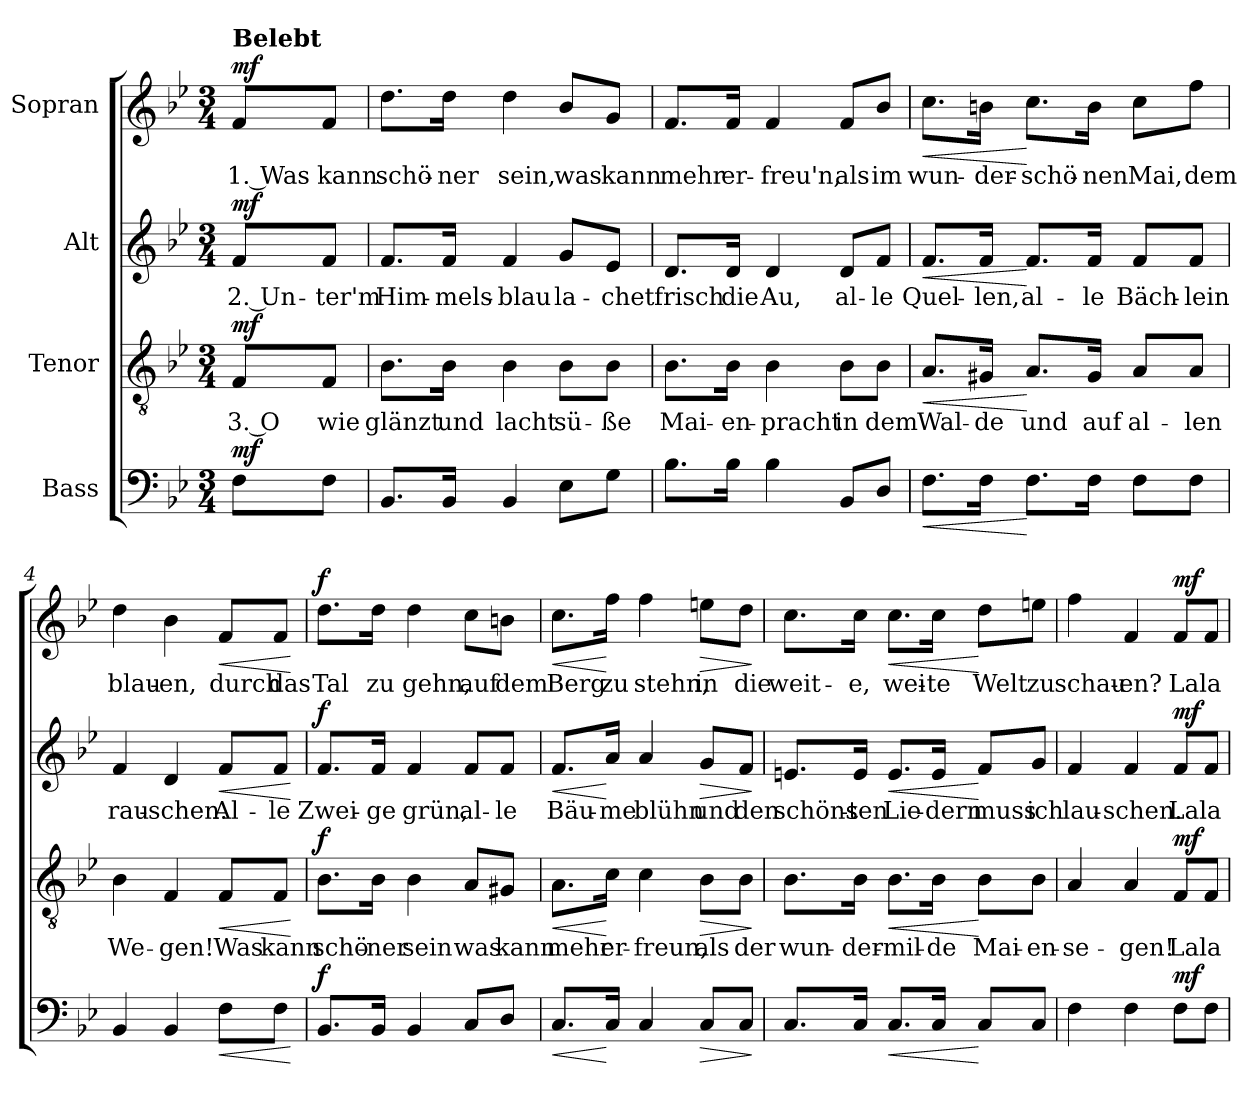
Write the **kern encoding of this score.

**kern	**dynam	**kern	**text	**dynam	**kern	**text	**dynam	**kern	**text	**dynam
*part4	*part4	*part3	*part3	*part3	*part2	*part2	*part2	*part1	*part1	*part1
*staff4	*staff4	*staff3	*staff3	*staff3	*staff2	*staff2	*staff2	*staff1	*staff1	*staff1
*I"Bass	*	*I"Tenor	*	*	*I"Alt	*	*	*I"Sopran	*	*
*clefF4	*	*clefGv2	*	*	*clefG2	*	*	*clefG2	*	*
*k[b-e-]	*	*k[b-e-]	*	*	*k[b-e-]	*	*	*k[b-e-]	*	*
*M3/4	*	*M3/4	*	*	*M3/4	*	*	*M3/4	*	*
=	=	=	=	=	=	=	=	=	=	=
!	!	!	!	!	!	!	!	!LO:TX:a:B:t=Belebt	!	!
!	!LO:DY:a	!	!LO:LY:b	!LO:DY:a	!	!LO:LY:b	!LO:DY:a	!	!LO:LY:b	!LO:DY:a
8F\L	mf	8F/L	3. O	mf	8f/L	2. Un-	mf	8f/L	1. Was	mf
!	!	!	!LO:LY:b	!	!	!LO:LY:b	!	!	!LO:LY:b	!
8F\J	.	8F/J	wie	.	8f/J	-ter'm	.	8f/J	kann	.
=1	=1	=1	=1	=1	=1	=1	=1	=1	=1	=1
!	!	!	!LO:LY:b	!	!	!LO:LY:b	!	!	!LO:LY:b	!
8.BB-/L	.	8.B-\L	glänzt	.	8.f/L	Him-	.	8.dd\L	schö-	.
!	!	!	!LO:LY:b	!	!	!LO:LY:b	!	!	!LO:LY:b	!
16BB-/Jk	.	16B-\Jk	und	.	16f/Jk	-mels-	.	16dd\Jk	-ner	.
!	!	!	!LO:LY:b	!	!	!LO:LY:b	!	!	!LO:LY:b	!
4BB-/	.	4B-\	lacht	.	4f/	-blau	.	4dd\	sein,	.
!	!	!	!LO:LY:b	!	!	!LO:LY:b	!	!	!LO:LY:b	!
8E-\L	.	8B-\L	sü-	.	8g/L	la-	.	8b-/L	was	.
!	!	!	!LO:LY:b	!	!	!LO:LY:b	!	!	!LO:LY:b	!
8G\J	.	8B-\J	-ße	.	8e-/J	-chet	.	8g/J	kann	.
=2	=2	=2	=2	=2	=2	=2	=2	=2	=2	=2
!	!	!	!LO:LY:b	!	!	!LO:LY:b	!	!	!LO:LY:b	!
8.B-\L	.	8.B-\L	Mai-	.	8.d/L	frisch	.	8.f/L	mehr	.
!	!	!	!LO:LY:b	!	!	!LO:LY:b	!	!	!LO:LY:b	!
16B-\Jk	.	16B-\Jk	-en-	.	16d/Jk	die	.	16f/Jk	er-	.
!	!	!	!LO:LY:b	!	!	!LO:LY:b	!	!	!LO:LY:b	!
4B-\	.	4B-\	-pracht	.	4d/	Au,	.	4f/	-freu'n,	.
!	!	!	!LO:LY:b	!	!	!LO:LY:b	!	!	!LO:LY:b	!
8BB-/L	.	8B-\L	in	.	8d/L	al-	.	8f/L	als	.
!	!	!	!LO:LY:b	!	!	!LO:LY:b	!	!	!LO:LY:b	!
8D/J	.	8B-\J	dem	.	8f/J	-le	.	8b-/J	im	.
!!LO:LB:g=z
=3	=3	=3	=3	=3	=3	=3	=3	=3	=3	=3
!	!LO:HP:b	!	!LO:LY:b	!LO:HP:b	!	!LO:LY:b	!LO:HP:b	!	!LO:LY:b	!LO:HP:b
8.F\L	<	8.A/L	Wal-	<	8.f/L	Quel-	<	8.cc\L	wun-	<
!	!	!	!LO:LY:b	!	!	!LO:LY:b	!	!	!LO:LY:b	!
16F\Jk	.	16G#X/Jk	-de	.	16f/Jk	-len,	.	16bn\Jk	-der-	.
!	!	!	!LO:LY:b	!	!	!LO:LY:b	!	!	!LO:LY:b	!
8.F\L	[	8.A/L	und	[	8.f/L	al-	[	8.cc\L	-schö-	[
!	!	!	!LO:LY:b	!	!	!LO:LY:b	!	!	!LO:LY:b	!
16F\Jk	.	16G#/Jk	auf	.	16f/Jk	-le	.	16b\Jk	-nen	.
!	!	!	!LO:LY:b	!	!	!LO:LY:b	!	!	!LO:LY:b	!
8F\L	.	8A/L	al-	.	8f/L	Bäch-	.	8cc\L	Mai,	.
!	!	!	!LO:LY:b	!	!	!LO:LY:b	!	!	!LO:LY:b	!
8F\J	.	8A/J	-len	.	8f/J	-lein	.	8ff\J	dem	.
=4	=4	=4	=4	=4	=4	=4	=4	=4	=4	=4
!	!	!	!LO:LY:b	!	!	!LO:LY:b	!	!	!LO:LY:b	!
4BB-/	.	4B-\	We-	.	4f/	rau-	.	4dd\	blau-	.
!	!	!	!LO:LY:b	!	!	!LO:LY:b	!	!	!LO:LY:b	!
4BB-/	.	4F/	-gen!	.	4d/	-schen.	.	4b-\	-en,	.
!	!LO:HP:b	!	!LO:LY:b	!LO:HP:b	!	!LO:LY:b	!LO:HP:b	!	!LO:LY:b	!LO:HP:b
8F\L	<	8F/L	Was	<	8f/L	Al-	<	8f/L	durch	<
!	!	!	!LO:LY:b	!	!	!LO:LY:b	!	!	!LO:LY:b	!
8F\J	.	8F/J	kann	.	8f/J	-le	.	8f/J	das	.
.	[	.	.	[	.	.	[	.	.	[
=5	=5	=5	=5	=5	=5	=5	=5	=5	=5	=5
!	!LO:DY:a	!	!LO:LY:b	!LO:DY:a	!	!LO:LY:b	!LO:DY:a	!	!LO:LY:b	!LO:DY:a
8.BB-/L	f	8.B-\L	schö-	f	8.f/L	Zwei-	f	8.dd\L	Tal	f
!	!	!	!LO:LY:b	!	!	!LO:LY:b	!	!	!LO:LY:b	!
16BB-/Jk	.	16B-\Jk	-ner	.	16f/Jk	-ge	.	16dd\Jk	zu	.
!	!	!	!LO:LY:b	!	!	!LO:LY:b	!	!	!LO:LY:b	!
4BB-/	.	4B-\	sein	.	4f/	grün,	.	4dd\	gehn,	.
!	!	!	!LO:LY:b	!	!	!LO:LY:b	!	!	!LO:LY:b	!
8C/L	.	8A/L	was	.	8f/L	al-	.	8cc\L	auf	.
!	!	!	!LO:LY:b	!	!	!LO:LY:b	!	!	!LO:LY:b	!
8D/J	.	8G#X/J	kann	.	8f/J	-le	.	8bn\J	dem	.
!!LO:LB:g=z
=6	=6	=6	=6	=6	=6	=6	=6	=6	=6	=6
!	!LO:HP:b	!	!LO:LY:b	!LO:HP:b	!	!LO:LY:b	!LO:HP:b	!	!LO:LY:b	!LO:HP:b
8.C/L	<	8.A\L	mehr	<	8.f/L	Bäu-	<	8.cc\L	Berg	<
!	!	!	!LO:LY:b	!	!	!LO:LY:b	!	!	!LO:LY:b	!
16C/Jk	[	16c\Jk	er-	[	16a/Jk	-me	[	16ff\Jk	zu	[
!	!	!	!LO:LY:b	!	!	!LO:LY:b	!	!	!LO:LY:b	!
4C/	.	4c\	-freun,	.	4a/	blühn	.	4ff\	stehn,	.
!	!LO:HP:b	!	!LO:LY:b	!LO:HP:b	!	!LO:LY:b	!LO:HP:b	!	!LO:LY:b	!LO:HP:b
8C/L	>	8B-\L	als	>	8g/L	und	>	8een\L	in	>
!	!	!	!LO:LY:b	!	!	!LO:LY:b	!	!	!LO:LY:b	!
8C/J	.	8B-\J	der	.	8f/J	den	.	8dd\J	die	.
.	]	.	.	]	.	.	]	.	.	]
=7	=7	=7	=7	=7	=7	=7	=7	=7	=7	=7
!	!	!	!LO:LY:b	!	!	!LO:LY:b	!	!	!LO:LY:b	!
8.C/L	.	8.B-\L	wun-	.	8.en/L	schöns-	.	8.cc\L	weit-	.
!	!	!	!LO:LY:b	!	!	!LO:LY:b	!	!	!LO:LY:b	!
16C/Jk	.	16B-\Jk	-der-	.	16e/Jk	-ten	.	16cc\Jk	-e,	.
!	!LO:HP:b	!	!LO:LY:b	!LO:HP:b	!	!LO:LY:b	!LO:HP:b	!	!LO:LY:b	!LO:HP:b
8.C/L	<	8.B-\L	-mil-	<	8.e/L	Lie-	<	8.cc\L	wei-	<
!	!	!	!LO:LY:b	!	!	!LO:LY:b	!	!	!LO:LY:b	!
16C/Jk	.	16B-\Jk	-de	.	16e/Jk	-dern	.	16cc\Jk	-te	.
!	!	!	!LO:LY:b	!	!	!LO:LY:b	!	!	!LO:LY:b	!
8C/L	[	8B-\L	Mai-	[	8f/L	muss	[	8dd\L	Welt	[
!	!	!	!LO:LY:b	!	!	!LO:LY:b	!	!	!LO:LY:b	!
8C/J	.	8B-\J	-en-	.	8g/J	ich	.	8een\J	zu	.
=8	=8	=8	=8	=8	=8	=8	=8	=8	=8	=8
!	!	!	!LO:LY:b	!	!	!LO:LY:b	!	!	!LO:LY:b	!
4F\	.	4A/	-se-	.	4f/	lau-	.	4ff\	schau-	.
!	!	!	!LO:LY:b	!	!	!LO:LY:b	!	!	!LO:LY:b	!
4F\	.	4A/	-gen!	.	4f/	-schen.	.	4f/	-en?	.
!	!LO:DY:a	!	!LO:LY:b	!LO:DY:a	!	!LO:LY:b	!LO:DY:a	!	!LO:LY:b	!LO:DY:a
8F\L	mf	8F/L	La	mf	8f/L	La	mf	8f/L	La	mf
!	!	!	!LO:LY:b	!	!	!LO:LY:b	!	!	!LO:LY:b	!
8F\J	.	8F/J	la	.	8f/J	la	.	8f/J	la	.
=	=	=	=	=	=	=	=	=	=	=
*-	*-	*-	*-	*-	*-	*-	*-	*-	*-	*-
